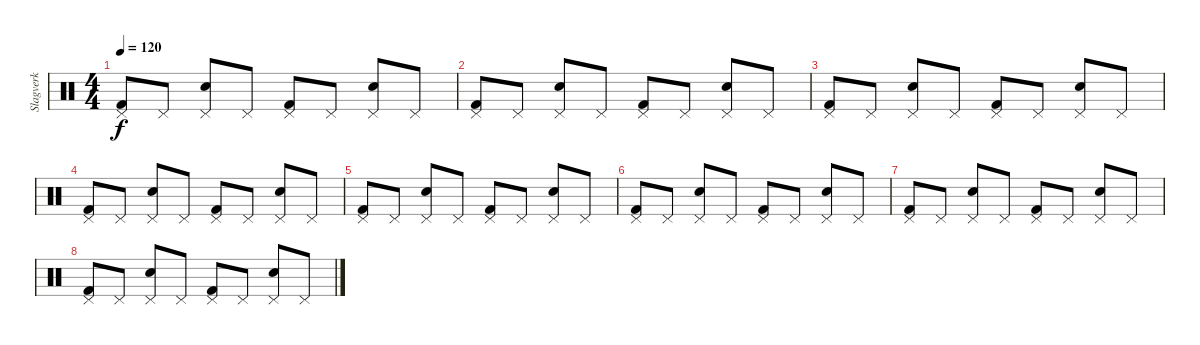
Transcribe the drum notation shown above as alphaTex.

\track ("Slagverk" "Slagverk") {instrument percussion}
\staff {score}
\articulation defaults
\ts (4 4)
\tempo 120
\clef neutral
\ks c
("Pedal Hi-Hat (hit)" "Kick (hit) 2").8{dy f} "Pedal Hi-Hat (hit)".8 ("Pedal Hi-Hat (hit)" "Snare (hit) 2").8 "Pedal Hi-Hat (hit)".8 ("Pedal Hi-Hat (hit)" "Kick (hit) 2").8 "Pedal Hi-Hat (hit)".8 ("Pedal Hi-Hat (hit)" "Snare (hit) 2").8 "Pedal Hi-Hat (hit)".8 |
("Pedal Hi-Hat (hit)" "Kick (hit) 2").8 "Pedal Hi-Hat (hit)".8 ("Pedal Hi-Hat (hit)" "Snare (hit) 2").8 "Pedal Hi-Hat (hit)".8 ("Pedal Hi-Hat (hit)" "Kick (hit) 2").8 "Pedal Hi-Hat (hit)".8 ("Pedal Hi-Hat (hit)" "Snare (hit) 2").8 "Pedal Hi-Hat (hit)".8 |
("Pedal Hi-Hat (hit)" "Kick (hit) 2").8 "Pedal Hi-Hat (hit)".8 ("Pedal Hi-Hat (hit)" "Snare (hit) 2").8 "Pedal Hi-Hat (hit)".8 ("Pedal Hi-Hat (hit)" "Kick (hit) 2").8 "Pedal Hi-Hat (hit)".8 ("Pedal Hi-Hat (hit)" "Snare (hit) 2").8 "Pedal Hi-Hat (hit)".8 |
("Pedal Hi-Hat (hit)" "Kick (hit) 2").8 "Pedal Hi-Hat (hit)".8 ("Pedal Hi-Hat (hit)" "Snare (hit) 2").8 "Pedal Hi-Hat (hit)".8 ("Pedal Hi-Hat (hit)" "Kick (hit) 2").8 "Pedal Hi-Hat (hit)".8 ("Pedal Hi-Hat (hit)" "Snare (hit) 2").8 "Pedal Hi-Hat (hit)".8 |
("Pedal Hi-Hat (hit)" "Kick (hit) 2").8 "Pedal Hi-Hat (hit)".8 ("Pedal Hi-Hat (hit)" "Snare (hit) 2").8 "Pedal Hi-Hat (hit)".8 ("Pedal Hi-Hat (hit)" "Kick (hit) 2").8 "Pedal Hi-Hat (hit)".8 ("Pedal Hi-Hat (hit)" "Snare (hit) 2").8 "Pedal Hi-Hat (hit)".8 |
("Pedal Hi-Hat (hit)" "Kick (hit) 2").8 "Pedal Hi-Hat (hit)".8 ("Pedal Hi-Hat (hit)" "Snare (hit) 2").8 "Pedal Hi-Hat (hit)".8 ("Pedal Hi-Hat (hit)" "Kick (hit) 2").8 "Pedal Hi-Hat (hit)".8 ("Pedal Hi-Hat (hit)" "Snare (hit) 2").8 "Pedal Hi-Hat (hit)".8 |
("Pedal Hi-Hat (hit)" "Kick (hit) 2").8 "Pedal Hi-Hat (hit)".8 ("Pedal Hi-Hat (hit)" "Snare (hit) 2").8 "Pedal Hi-Hat (hit)".8 ("Pedal Hi-Hat (hit)" "Kick (hit) 2").8 "Pedal Hi-Hat (hit)".8 ("Pedal Hi-Hat (hit)" "Snare (hit) 2").8 "Pedal Hi-Hat (hit)".8 |
("Pedal Hi-Hat (hit)" "Kick (hit) 2").8 "Pedal Hi-Hat (hit)".8 ("Pedal Hi-Hat (hit)" "Snare (hit) 2").8 "Pedal Hi-Hat (hit)".8 ("Pedal Hi-Hat (hit)" "Kick (hit) 2").8 "Pedal Hi-Hat (hit)".8 ("Pedal Hi-Hat (hit)" "Snare (hit) 2").8 "Pedal Hi-Hat (hit)".8
